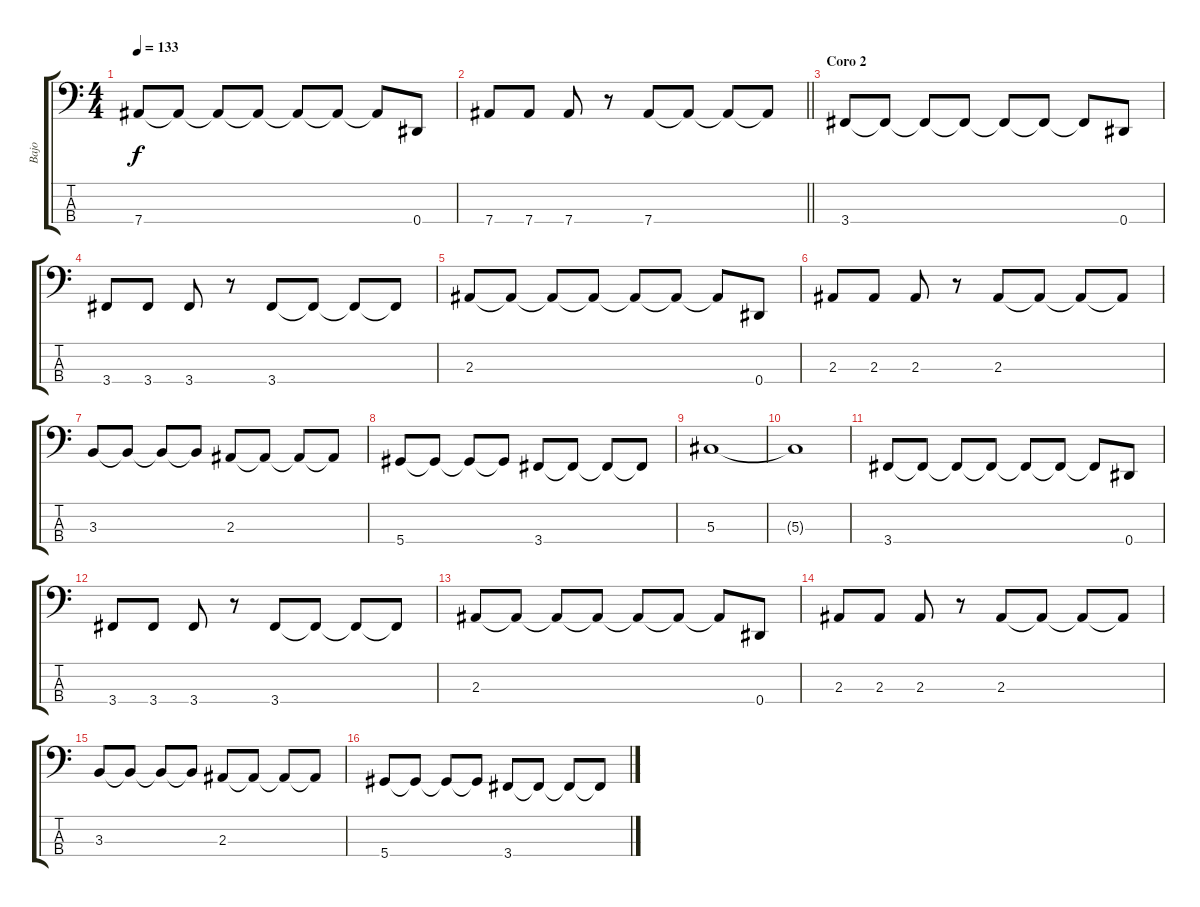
\track ("Bajo" "Bajo") {instrument electricbassfinger}
\staff {score tabs}
\tuning (Gb2 Db2 Ab1 Eb1) {hide}
\ts (4 4)
\tempo 133
\clef f4
\ks c
7.4.8{dy f} 7.4{t}.8 7.4{t}.8 7.4{t}.8 7.4{t}.8 7.4{t}.8 7.4{t}.8 0.4.8 |
\barLineRight lightlight
7.4.8 7.4.8 7.4.8 r.8 7.4.8 7.4{t}.8 7.4{t}.8 7.4{t}.8 |
\section ("" "Coro 2")
3.4.8 3.4{t}.8 3.4{t}.8 3.4{t}.8 3.4{t}.8 3.4{t}.8 3.4{t}.8 0.4.8 |
3.4.8 3.4.8 3.4.8 r.8 3.4.8 3.4{t}.8 3.4{t}.8 3.4{t}.8 |
2.3.8 2.3{t}.8 2.3{t}.8 2.3{t}.8 2.3{t}.8 2.3{t}.8 2.3{t}.8 0.4.8 |
2.3.8 2.3.8 2.3.8 r.8 2.3.8 2.3{t}.8 2.3{t}.8 2.3{t}.8 |
3.3.8 3.3{t}.8 3.3{t}.8 3.3{t}.8 2.3.8 2.3{t}.8 2.3{t}.8 2.3{t}.8 |
5.4.8 5.4{t}.8 5.4{t}.8 5.4{t}.8 3.4.8 3.4{t}.8 3.4{t}.8 3.4{t}.8 |
5.3.1 |
5.3{t}.1 |
3.4.8 3.4{t}.8 3.4{t}.8 3.4{t}.8 3.4{t}.8 3.4{t}.8 3.4{t}.8 0.4.8 |
3.4.8 3.4.8 3.4.8 r.8 3.4.8 3.4{t}.8 3.4{t}.8 3.4{t}.8 |
2.3.8 2.3{t}.8 2.3{t}.8 2.3{t}.8 2.3{t}.8 2.3{t}.8 2.3{t}.8 0.4.8 |
2.3.8 2.3.8 2.3.8 r.8 2.3.8 2.3{t}.8 2.3{t}.8 2.3{t}.8 |
3.3.8 3.3{t}.8 3.3{t}.8 3.3{t}.8 2.3.8 2.3{t}.8 2.3{t}.8 2.3{t}.8 |
5.4.8 5.4{t}.8 5.4{t}.8 5.4{t}.8 3.4.8 3.4{t}.8 3.4{t}.8 3.4{t}.8
